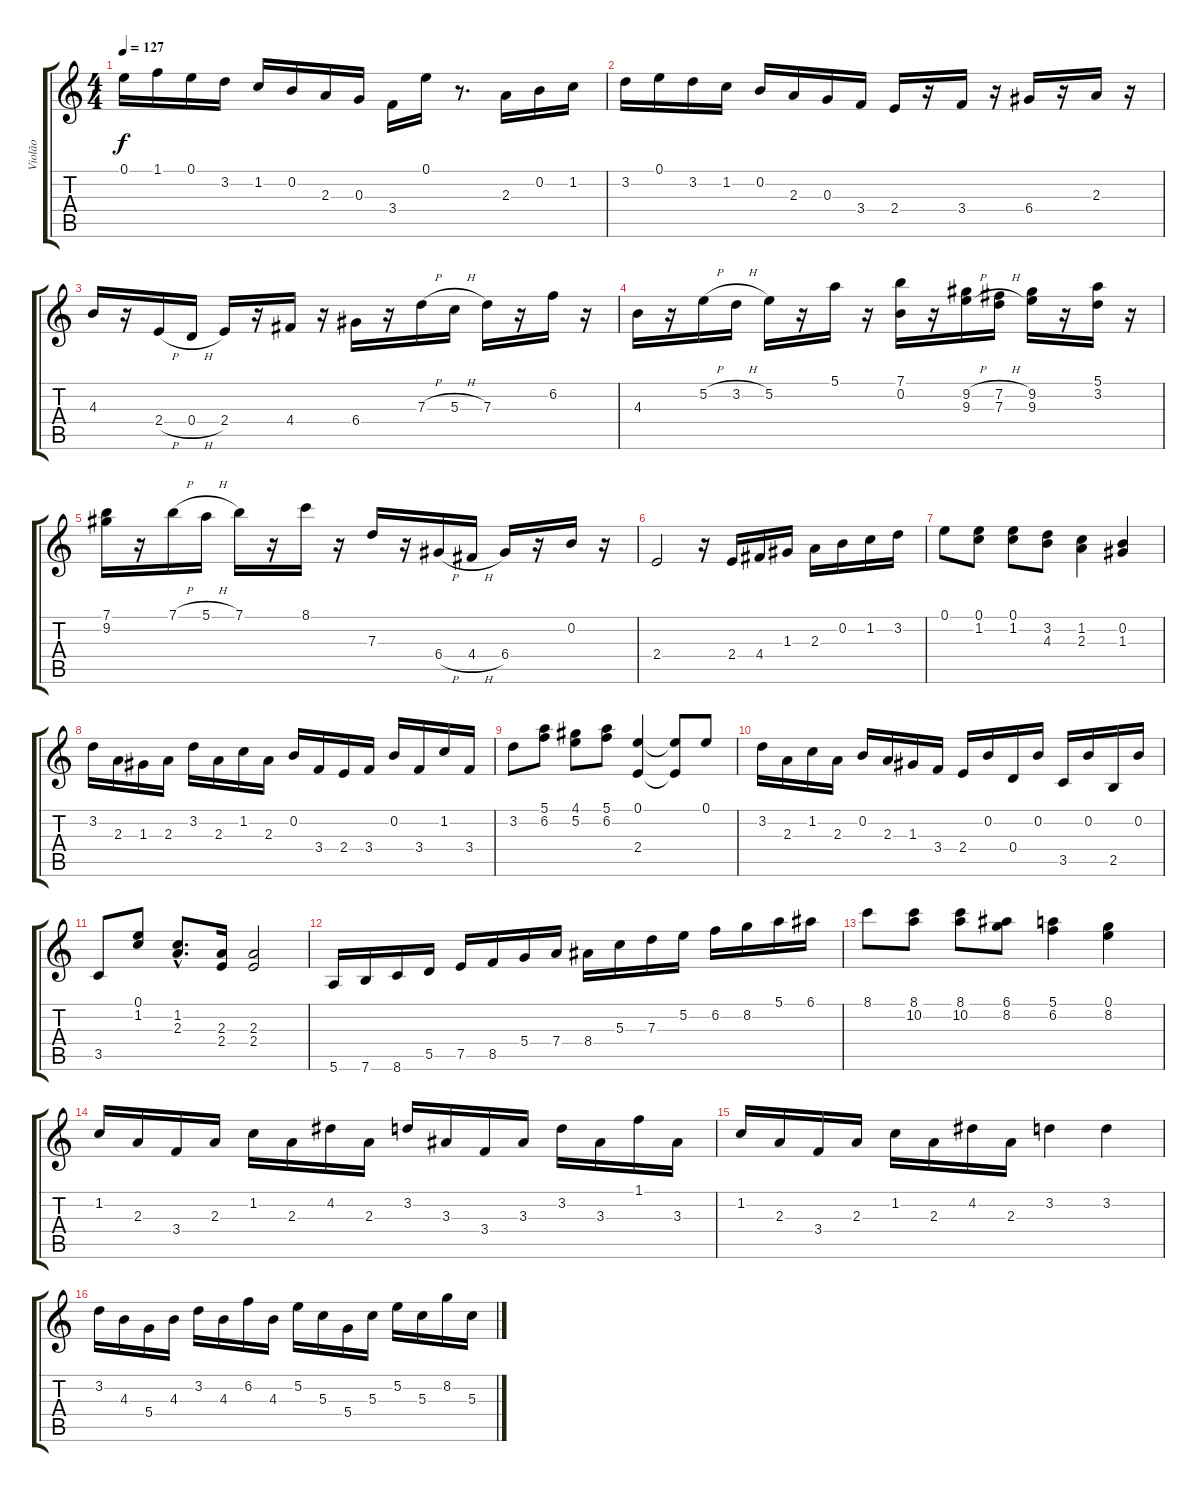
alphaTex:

\track ("Violão" "Violão") {instrument acousticguitarsteel}
\staff {score tabs}
\tuning (E4 B3 G3 D3 A2 E2) {hide}
\ts (4 4)
\tempo 127
\clef g2
\ks c
0.1.16{dy f} 1.1.16 0.1.16 3.2.16 1.2.16 0.2.16 2.3.16 0.3.16 3.4.16 0.1.16 r.8{d} 2.3.16 0.2.16 1.2.16 |
3.2.16 0.1.16 3.2.16 1.2.16 0.2.16 2.3.16 0.3.16 3.4.16 2.4.16 r.16 3.4.16 r.16 6.4.16 r.16 2.3.16 r.16 |
4.3.16 r.16 2.4{h}.16 0.4{h}.16 2.4.16 r.16 4.4.16 r.16 6.4.16 r.16 7.3{h}.16 5.3{h}.16 7.3.16 r.16 6.2.16 r.16 |
4.3.16 r.16 5.2{h}.16 3.2{h}.16 5.2.16 r.16 5.1.16 r.16 (7.1 0.2).16 r.16 (9.2{h} 9.3{h}).16 (7.2{h} 7.3{h}).16 (9.2 9.3).16 r.16 (5.1 3.2).16 r.16 |
(7.1 9.2).16 r.16 7.1{h}.16 5.1{h}.16 7.1.16 r.16 8.1.16 r.16 7.3.16 r.16 6.4{h}.16 4.4{h}.16 6.4.16 r.16 0.2.16 r.16 |
2.4.2 r.16 2.4.16 4.4.16 1.3.16 2.3.16 0.2.16 1.2.16 3.2.16 |
0.1.8 (0.1 1.2).8 (0.1 1.2).8 (3.2 4.3).8 (1.2 2.3).4 (0.2 1.3).4 |
3.2.16 2.3.16 1.3.16 2.3.16 3.2.16 2.3.16 1.2.16 2.3.16 0.2.16 3.4.16 2.4.16 3.4.16 0.2.16 3.4.16 1.2.16 3.4.16 |
3.2.8 (5.1 6.2).8 (4.1 5.2).8 (5.1 6.2).8 (0.1 2.4).4 (0.1{t} 2.4{t}).8 0.1.8 |
3.2.16 2.3.16 1.2.16 2.3.16 0.2.16 2.3.16 1.3.16 3.4.16 2.4.16 0.2.16 0.4.16 0.2.16 3.5.16 0.2.16 2.5.16 0.2.16 |
3.5.8 (0.1 1.2).8 (1.2{hac} 2.3{hac}).8{d} (2.3 2.4).16 (2.3 2.4).2 |
5.6.16 7.6.16 8.6.16 5.5.16 7.5.16 8.5.16 5.4.16 7.4.16 8.4.16 5.3.16 7.3.16 5.2.16 6.2.16 8.2.16 5.1.16 6.1.16 |
8.1.8 (8.1 10.2).8 (8.1 10.2).8 (6.1 8.2).8 (5.1 6.2).4 (0.1 8.2).4 |
1.2.16 2.3.16 3.4.16 2.3.16 1.2.16 2.3.16 4.2.16 2.3.16 3.2.16 3.3.16 3.4.16 3.3.16 3.2.16 3.3.16 1.1.16 3.3.16 |
1.2.16 2.3.16 3.4.16 2.3.16 1.2.16 2.3.16 4.2.16 2.3.16 3.2.4 3.2.4 |
3.2.16 4.3.16 5.4.16 4.3.16 3.2.16 4.3.16 6.2.16 4.3.16 5.2.16 5.3.16 5.4.16 5.3.16 5.2.16 5.3.16 8.2.16 5.3.16
